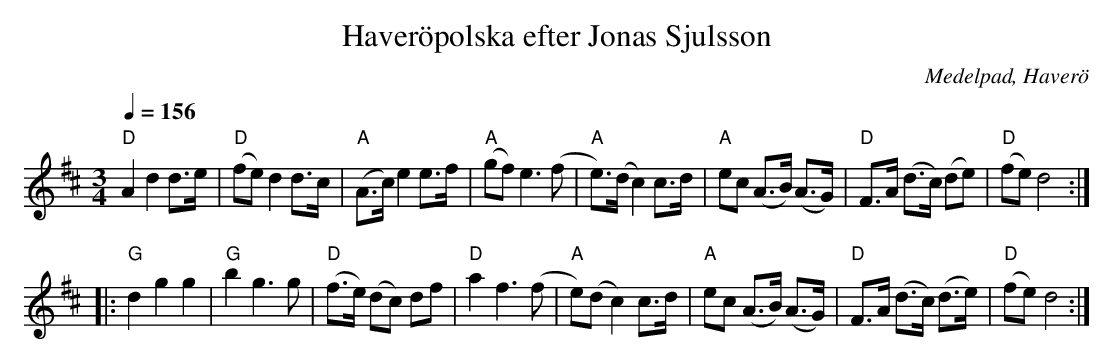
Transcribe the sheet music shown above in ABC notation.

X:1
T:Haveröpolska efter Jonas Sjulsson
O:Medelpad, Haverö
M:3/4
Q:1/4=156
L:1/8
K:D
"D"A2d2d>e|"D"(fe)d2 d>c|"A"(A>c) e2e>f|"A"(gf)e3(f|"A"e>)(d c2) c>d|"A"ec (A>B) (A>G)|"D"F>A (d>c) (de)|"D"(fe) d4:|
|:"G"d2g2g2|"G"b2g3g|"D"(f>e) (dc) df|"D"a2f3(f|"A"e)(d c2) c>d|"A"ec (A>B) (A>G)|"D"F>A (d>c) (d>e)|"D"(fe)d4:|]
